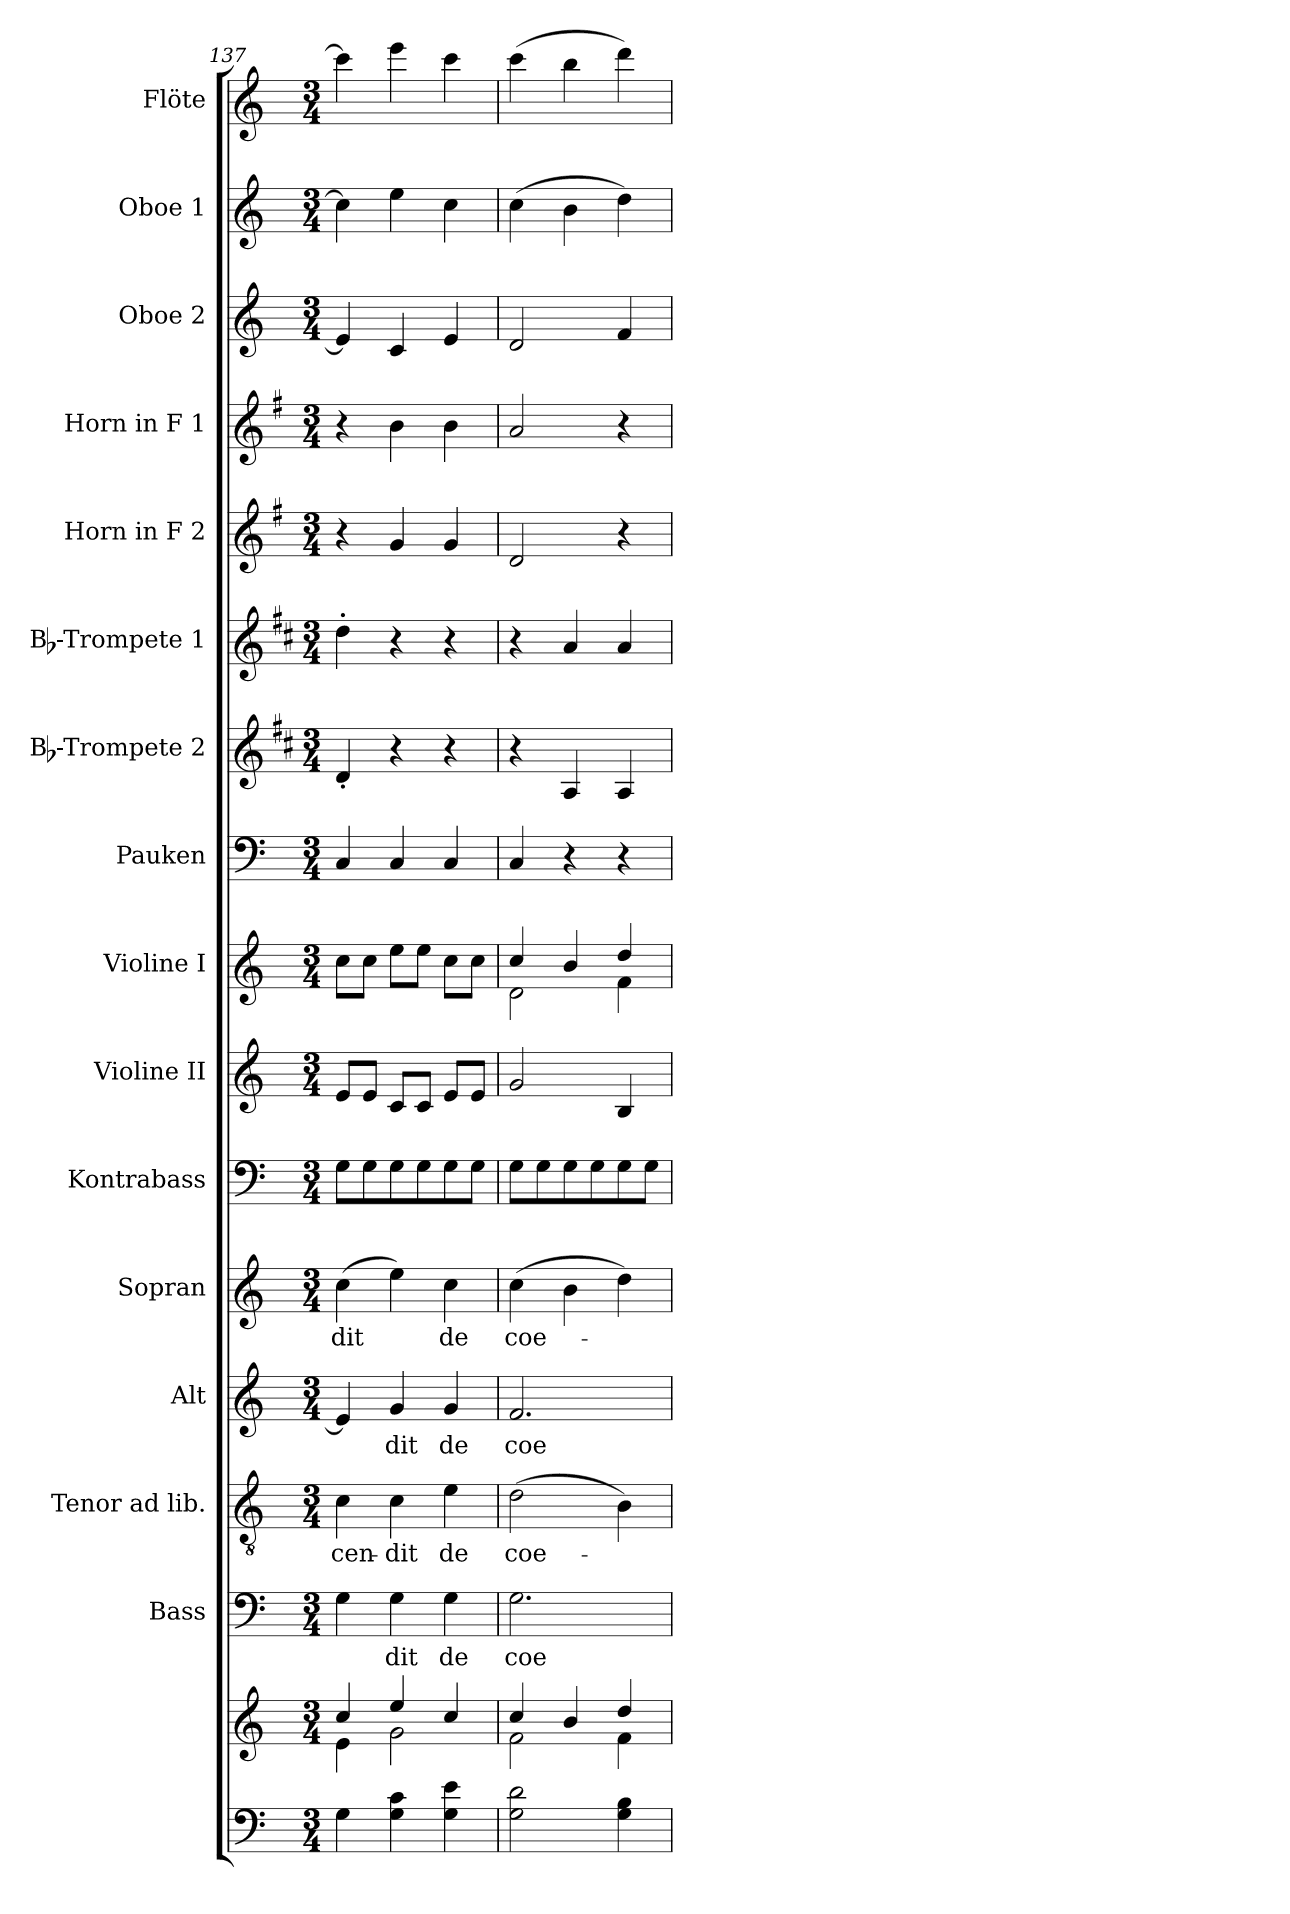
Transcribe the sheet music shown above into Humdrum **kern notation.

**kern	**kern	**kern	**text	**kern	**text	**kern	**text	**kern	**text	**kern	**kern	**kern	**kern	**kern	**kern	**kern	**kern	**kern	**kern	**kern
*part16	*part16	*part15	*part15	*part14	*part14	*part13	*part13	*part12	*part12	*part11	*part10	*part9	*part8	*part7	*part6	*part5	*part4	*part3	*part2	*part1
*staff17	*staff16	*staff15	*staff15	*staff14	*staff14	*staff13	*staff13	*staff12	*staff12	*staff11	*staff10	*staff9	*staff8	*staff7	*staff6	*staff5	*staff4	*staff3	*staff2	*staff1
*	*	*I"Bass	*	*I"Tenor ad lib.	*	*I"Alt	*	*I"Sopran	*	*I"Kontrabass	*I"Violine II	*I"Violine I	*I"Pauken	*I"Bb-Trompete 2	*I"Bb-Trompete 1	*I"Horn in F 2	*I"Horn in F 1	*I"Oboe 2	*I"Oboe 1	*I"Flöte
*	*	*I'B.	*	*I'T.	*	*I'A.	*	*I'S.	*	*I'Kb.	*I'Vl. II	*I'Vl. I	*I'Pk.	*I'Bb Trp. 2	*I'Bb Trp. 1	*	*	*I'Ob. 2	*I'Ob. 1	*I'Fl.
*clefF4	*clefG2	*clefF4	*	*clefGv2	*	*clefG2	*	*clefG2	*	*clefF4	*clefG2	*clefG2	*clefF4	*clefG2	*clefG2	*clefG2	*clefG2	*clefG2	*clefG2	*clefG2
*	*	*	*	*	*	*	*	*	*	*ITrd7c12	*	*	*	*ITrd1c2	*ITrd1c2	*ITrd4c7	*ITrd4c7	*	*	*
*k[]	*k[]	*k[]	*	*k[]	*	*k[]	*	*k[]	*	*k[]	*k[]	*k[]	*k[]	*k[]	*k[]	*k[]	*k[]	*k[]	*k[]	*k[]
*C:	*C:	*C:	*	*C:	*	*C:	*	*C:	*	*C:	*C:	*C:	*C:	*C:	*C:	*C:	*C:	*C:	*C:	*C:
*M3/4	*M3/4	*M3/4	*	*M3/4	*	*M3/4	*	*M3/4	*	*M3/4	*M3/4	*M3/4	*M3/4	*M3/4	*M3/4	*M3/4	*M3/4	*M3/4	*M3/4	*M3/4
=137	=137	=137	=137	=137	=137	=137	=137	=137	=137	=137	=137	=137	=137	=137	=137	=137	=137	=137	=137	=137
*	*^	*	*	*	*	*	*	*	*	*	*	*	*	*	*	*	*	*	*	*
!	!	!	!	!	!	!LO:LY:b	!	!	!	!LO:LY:b	!	!	!	!	!	!	!	!	!	!	!
4G\	4cc/	4e\	4G\	.	4c\	-cen-	4e/]	.	(>4cc\	-dit	8GG\L	8e/L	8cc\L	4C/	4c'</	4cc'>\	4r	4r	4e/]	4cc\]	4ccc\]
.	.	.	.	.	.	.	.	.	.	.	8GG\	8e/J	8cc\J	.	.	.	.	.	.	.	.
!	!	!	!	!LO:LY:b	!	!LO:LY:b	!	!LO:LY:b	!	!	!	!	!	!	!	!	!	!	!	!	!
4G\ 4c\	4ee/	2g\	4G\	-dit	4c\	-dit	4g/	-dit	4ee\)	.	8GG\	8c/L	8ee\L	4C/	4r	4r	4c/	4e\	4c/	4ee\	4eee\
.	.	.	.	.	.	.	.	.	.	.	8GG\	8c/J	8ee\J	.	.	.	.	.	.	.	.
!	!	!	!	!LO:LY:b	!	!LO:LY:b	!	!LO:LY:b	!	!LO:LY:b	!	!	!	!	!	!	!	!	!	!	!
4G\ 4e\	4cc/	.	4G\	de	4e\	de	4g/	de	4cc\	de	8GG\	8e/L	8cc\L	4C/	4r	4r	4c/	4e\	4e/	4cc\	4ccc\
.	.	.	.	.	.	.	.	.	.	.	8GG\J	8e/J	8cc\J	.	.	.	.	.	.	.	.
=138	=138	=138	=138	=138	=138	=138	=138	=138	=138	=138	=138	=138	=138	=138	=138	=138	=138	=138	=138	=138	=138
!	!	!	!	!LO:LY:b	!	!LO:LY:b	!	!LO:LY:b	!	!LO:LY:b	!	!	!	!	!	!	!	!	!	!	!
*	*	*	*	*	*	*	*	*	*	*	*	*	*^	*	*	*	*	*	*	*	*
2G\ 2d\	4cc/	2f\	2.G\	coe-	(>2d\	coe-	2.f/	coe-	(>4cc\	coe-	8GG\L	2g/	4cc/	2d\	4C/	4r	4r	2G/	2d/	2d/	(>4cc\	(>4ccc\
.	.	.	.	.	.	.	.	.	.	.	8GG\	.	.	.	.	.	.	.	.	.	.	.
.	4b/	.	.	.	.	.	.	.	4b\	.	8GG\	.	4b/	.	4r	4G/	4g/	.	.	.	4b\	4bb\
.	.	.	.	.	.	.	.	.	.	.	8GG\	.	.	.	.	.	.	.	.	.	.	.
4G\ 4B\	4dd/	4f\	.	.	4B\)	.	.	.	4dd\)	.	8GG\	4B/	4dd/	4f\	4r	4G/	4g/	4r	4r	4f/	4dd\)	4ddd\)
.	.	.	.	.	.	.	.	.	.	.	8GG\J	.	.	.	.	.	.	.	.	.	.	.
*	*v	*v	*	*	*	*	*	*	*	*	*	*	*v	*v	*	*	*	*	*	*	*	*
=	=	=	=	=	=	=	=	=	=	=	=	=	=	=	=	=	=	=	=	=
*-	*-	*-	*-	*-	*-	*-	*-	*-	*-	*-	*-	*-	*-	*-	*-	*-	*-	*-	*-	*-
